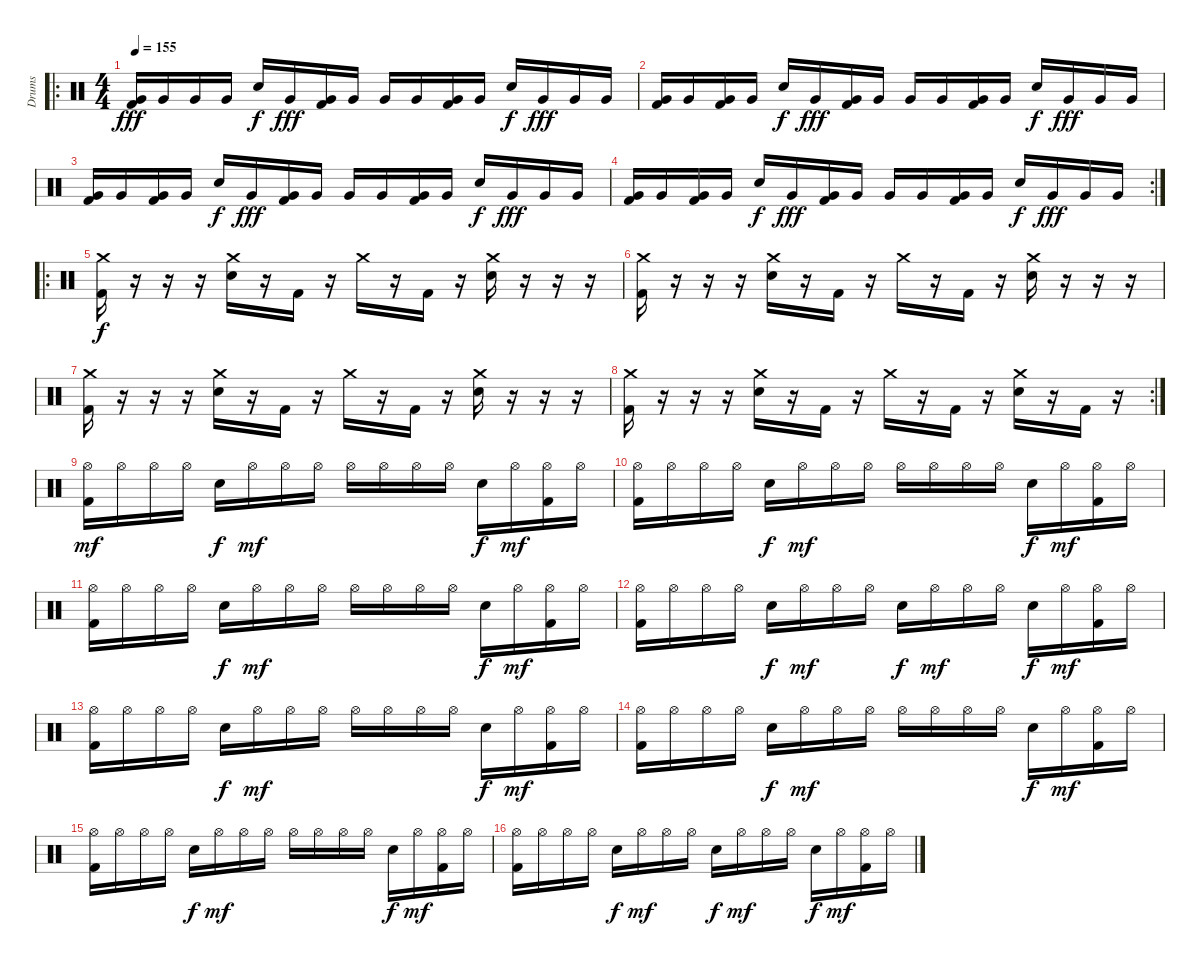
\track ("Drums" "Drums") {instrument percussion}
\staff {score}
\articulation defaults
\ro
\ts (4 4)
\tempo 155
\clef neutral
\ks c
("Very Low Tom (hit)" "Kick (hit) 2").16{dy fff} "Very Low Tom (hit)".16 "Very Low Tom (hit)".16 "Very Low Tom (hit)".16 "Snare (hit) 2".16{dy f} "Very Low Tom (hit)".16{dy fff} ("Very Low Tom (hit)" "Kick (hit) 2").16 "Very Low Tom (hit)".16 "Very Low Tom (hit)".16 "Very Low Tom (hit)".16 ("Very Low Tom (hit)" "Kick (hit) 2").16 "Very Low Tom (hit)".16 "Snare (hit) 2".16{dy f} "Very Low Tom (hit)".16{dy fff} "Very Low Tom (hit)".16 "Very Low Tom (hit)".16 |
("Very Low Tom (hit)" "Kick (hit) 2").16 "Very Low Tom (hit)".16 ("Very Low Tom (hit)" "Kick (hit) 2").16 "Very Low Tom (hit)".16 "Snare (hit) 2".16{dy f} "Very Low Tom (hit)".16{dy fff} ("Very Low Tom (hit)" "Kick (hit) 2").16 "Very Low Tom (hit)".16 "Very Low Tom (hit)".16 "Very Low Tom (hit)".16 ("Very Low Tom (hit)" "Kick (hit) 2").16 "Very Low Tom (hit)".16 "Snare (hit) 2".16{dy f} "Very Low Tom (hit)".16{dy fff} "Very Low Tom (hit)".16 "Very Low Tom (hit)".16 |
("Very Low Tom (hit)" "Kick (hit) 2").16 "Very Low Tom (hit)".16 ("Very Low Tom (hit)" "Kick (hit) 2").16 "Very Low Tom (hit)".16 "Snare (hit) 2".16{dy f} "Very Low Tom (hit)".16{dy fff} ("Very Low Tom (hit)" "Kick (hit) 2").16 "Very Low Tom (hit)".16 "Very Low Tom (hit)".16 "Very Low Tom (hit)".16 ("Very Low Tom (hit)" "Kick (hit) 2").16 "Very Low Tom (hit)".16 "Snare (hit) 2".16{dy f} "Very Low Tom (hit)".16{dy fff} "Very Low Tom (hit)".16 "Very Low Tom (hit)".16 |
\rc 2
("Very Low Tom (hit)" "Kick (hit) 2").16 "Very Low Tom (hit)".16 ("Very Low Tom (hit)" "Kick (hit) 2").16 "Very Low Tom (hit)".16 "Snare (hit) 2".16{dy f} "Very Low Tom (hit)".16{dy fff} ("Very Low Tom (hit)" "Kick (hit) 2").16 "Very Low Tom (hit)".16 "Very Low Tom (hit)".16 "Very Low Tom (hit)".16 ("Very Low Tom (hit)" "Kick (hit) 2").16 "Very Low Tom (hit)".16 "Snare (hit) 2".16{dy f} "Very Low Tom (hit)".16{dy fff} "Very Low Tom (hit)".16 "Very Low Tom (hit)".16 |
\ro
("Crash medium (hit)" "Kick (hit) 2").16{dy f} r.16 r.16 r.16 ("Crash medium (hit)" "Snare (hit) 2").16 r.16 "Kick (hit) 2".16 r.16 "Crash medium (hit)".16 r.16 "Kick (hit) 2".16 r.16 ("Crash medium (hit)" "Snare (hit) 2").16 r.16 r.16 r.16 |
("Crash medium (hit)" "Kick (hit) 2").16 r.16 r.16 r.16 ("Crash medium (hit)" "Snare (hit) 2").16 r.16 "Kick (hit) 2".16 r.16 "Crash medium (hit)".16 r.16 "Kick (hit) 2".16 r.16 ("Crash medium (hit)" "Snare (hit) 2").16 r.16 r.16 r.16 |
("Crash medium (hit)" "Kick (hit) 2").16 r.16 r.16 r.16 ("Crash medium (hit)" "Snare (hit) 2").16 r.16 "Kick (hit) 2".16 r.16 "Crash medium (hit)".16 r.16 "Kick (hit) 2".16 r.16 ("Crash medium (hit)" "Snare (hit) 2").16 r.16 r.16 r.16 |
\rc 2
("Crash medium (hit)" "Kick (hit) 2").16 r.16 r.16 r.16 ("Crash medium (hit)" "Snare (hit) 2").16 r.16 "Kick (hit) 2".16 r.16 "Crash medium (hit)".16 r.16 "Kick (hit) 2".16 r.16 ("Crash medium (hit)" "Snare (hit) 2").16 r.16 "Kick (hit) 2".16 r.16 |
("Hi-Hat (open)" "Kick (hit) 2").16{dy mf} "Hi-Hat (open)".16 "Hi-Hat (open)".16 "Hi-Hat (open)".16 "Snare (hit) 2".16{dy f} "Hi-Hat (open)".16{dy mf} "Hi-Hat (open)".16 "Hi-Hat (open)".16 "Hi-Hat (open)".16 "Hi-Hat (open)".16 "Hi-Hat (open)".16 "Hi-Hat (open)".16 "Snare (hit) 2".16{dy f} "Hi-Hat (open)".16{dy mf} ("Hi-Hat (open)" "Kick (hit) 2").16 "Hi-Hat (open)".16 |
("Hi-Hat (open)" "Kick (hit) 2").16 "Hi-Hat (open)".16 "Hi-Hat (open)".16 "Hi-Hat (open)".16 "Snare (hit) 2".16{dy f} "Hi-Hat (open)".16{dy mf} "Hi-Hat (open)".16 "Hi-Hat (open)".16 "Hi-Hat (open)".16 "Hi-Hat (open)".16 "Hi-Hat (open)".16 "Hi-Hat (open)".16 "Snare (hit) 2".16{dy f} "Hi-Hat (open)".16{dy mf} ("Hi-Hat (open)" "Kick (hit) 2").16 "Hi-Hat (open)".16 |
("Hi-Hat (open)" "Kick (hit) 2").16 "Hi-Hat (open)".16 "Hi-Hat (open)".16 "Hi-Hat (open)".16 "Snare (hit) 2".16{dy f} "Hi-Hat (open)".16{dy mf} "Hi-Hat (open)".16 "Hi-Hat (open)".16 "Hi-Hat (open)".16 "Hi-Hat (open)".16 "Hi-Hat (open)".16 "Hi-Hat (open)".16 "Snare (hit) 2".16{dy f} "Hi-Hat (open)".16{dy mf} ("Hi-Hat (open)" "Kick (hit) 2").16 "Hi-Hat (open)".16 |
("Hi-Hat (open)" "Kick (hit) 2").16 "Hi-Hat (open)".16 "Hi-Hat (open)".16 "Hi-Hat (open)".16 "Snare (hit) 2".16{dy f} "Hi-Hat (open)".16{dy mf} "Hi-Hat (open)".16 "Hi-Hat (open)".16 "Snare (hit) 2".16{dy f} "Hi-Hat (open)".16{dy mf} "Hi-Hat (open)".16 "Hi-Hat (open)".16 "Snare (hit) 2".16{dy f} "Hi-Hat (open)".16{dy mf} ("Hi-Hat (open)" "Kick (hit) 2").16 "Hi-Hat (open)".16 |
("Hi-Hat (open)" "Kick (hit) 2").16 "Hi-Hat (open)".16 "Hi-Hat (open)".16 "Hi-Hat (open)".16 "Snare (hit) 2".16{dy f} "Hi-Hat (open)".16{dy mf} "Hi-Hat (open)".16 "Hi-Hat (open)".16 "Hi-Hat (open)".16 "Hi-Hat (open)".16 "Hi-Hat (open)".16 "Hi-Hat (open)".16 "Snare (hit) 2".16{dy f} "Hi-Hat (open)".16{dy mf} ("Hi-Hat (open)" "Kick (hit) 2").16 "Hi-Hat (open)".16 |
("Hi-Hat (open)" "Kick (hit) 2").16 "Hi-Hat (open)".16 "Hi-Hat (open)".16 "Hi-Hat (open)".16 "Snare (hit) 2".16{dy f} "Hi-Hat (open)".16{dy mf} "Hi-Hat (open)".16 "Hi-Hat (open)".16 "Hi-Hat (open)".16 "Hi-Hat (open)".16 "Hi-Hat (open)".16 "Hi-Hat (open)".16 "Snare (hit) 2".16{dy f} "Hi-Hat (open)".16{dy mf} ("Hi-Hat (open)" "Kick (hit) 2").16 "Hi-Hat (open)".16 |
("Hi-Hat (open)" "Kick (hit) 2").16 "Hi-Hat (open)".16 "Hi-Hat (open)".16 "Hi-Hat (open)".16 "Snare (hit) 2".16{dy f} "Hi-Hat (open)".16{dy mf} "Hi-Hat (open)".16 "Hi-Hat (open)".16 "Hi-Hat (open)".16 "Hi-Hat (open)".16 "Hi-Hat (open)".16 "Hi-Hat (open)".16 "Snare (hit) 2".16{dy f} "Hi-Hat (open)".16{dy mf} ("Hi-Hat (open)" "Kick (hit) 2").16 "Hi-Hat (open)".16 |
("Hi-Hat (open)" "Kick (hit) 2").16 "Hi-Hat (open)".16 "Hi-Hat (open)".16 "Hi-Hat (open)".16 "Snare (hit) 2".16{dy f} "Hi-Hat (open)".16{dy mf} "Hi-Hat (open)".16 "Hi-Hat (open)".16 "Snare (hit) 2".16{dy f} "Hi-Hat (open)".16{dy mf} "Hi-Hat (open)".16 "Hi-Hat (open)".16 "Snare (hit) 2".16{dy f} "Hi-Hat (open)".16{dy mf} ("Hi-Hat (open)" "Kick (hit) 2").16 "Hi-Hat (open)".16
